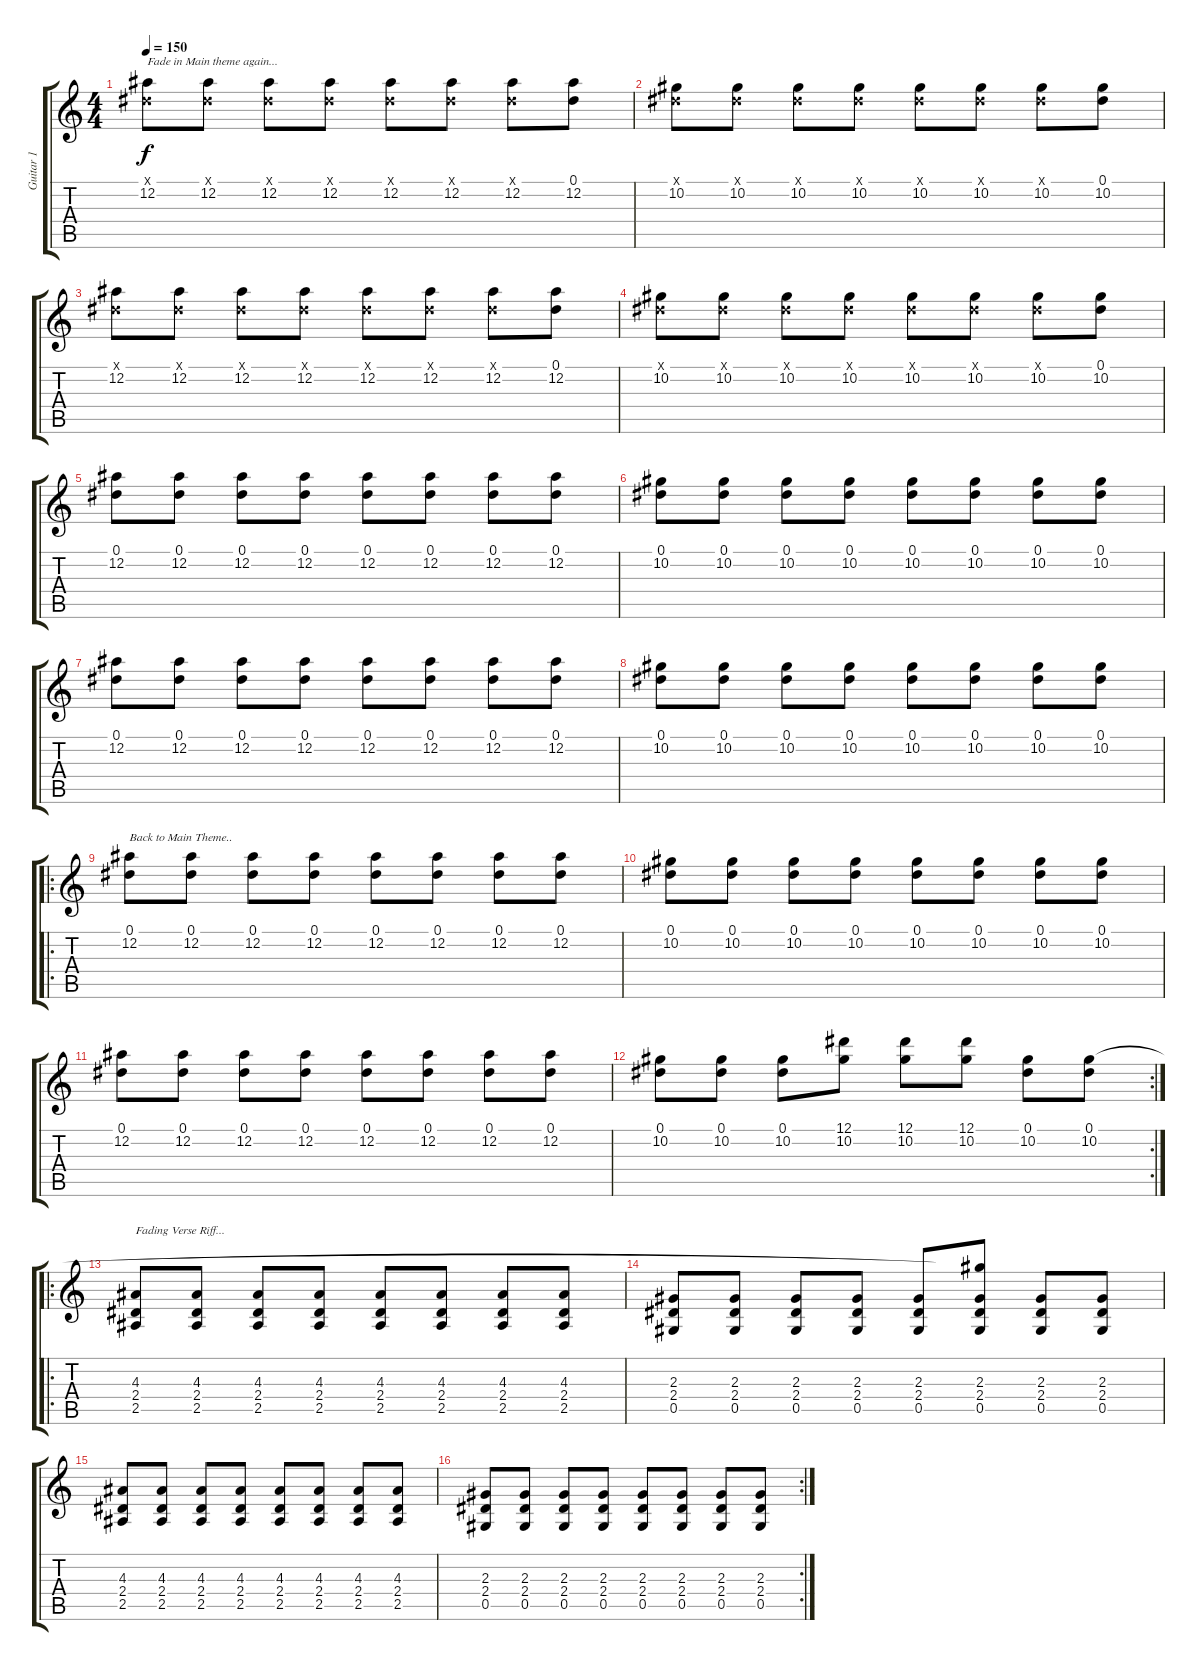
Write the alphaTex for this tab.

\track ("Guitar 1" "Guitar 1") {instrument distortionguitar}
\staff {score tabs}
\tuning (Eb4 Bb3 Gb3 Db3 Ab2 Eb2) {hide}
\ts (4 4)
\tempo 150
\clef g2
\ks c
(0.1{x} 12.2).8{txt "Fade in Main theme again..." dy f instrument distortionguitar} (0.1{x} 12.2).8 (0.1{x} 12.2).8 (0.1{x} 12.2).8 (0.1{x} 12.2).8 (0.1{x} 12.2).8 (0.1{x} 12.2).8 (0.1 12.2).8 |
(0.1{x} 10.2).8 (0.1{x} 10.2).8 (0.1{x} 10.2).8 (0.1{x} 10.2).8 (0.1{x} 10.2).8 (0.1{x} 10.2).8 (0.1{x} 10.2).8 (0.1 10.2).8 |
(0.1{x} 12.2).8 (0.1{x} 12.2).8 (0.1{x} 12.2).8 (0.1{x} 12.2).8 (0.1{x} 12.2).8 (0.1{x} 12.2).8 (0.1{x} 12.2).8 (0.1 12.2).8 |
(0.1{x} 10.2).8 (0.1{x} 10.2).8 (0.1{x} 10.2).8 (0.1{x} 10.2).8 (0.1{x} 10.2).8 (0.1{x} 10.2).8 (0.1{x} 10.2).8 (0.1 10.2).8 |
(0.1 12.2).8 (0.1 12.2).8 (0.1 12.2).8 (0.1 12.2).8 (0.1 12.2).8 (0.1 12.2).8 (0.1 12.2).8 (0.1 12.2).8 |
(0.1 10.2).8 (0.1 10.2).8 (0.1 10.2).8 (0.1 10.2).8 (0.1 10.2).8 (0.1 10.2).8 (0.1 10.2).8 (0.1 10.2).8 |
(0.1 12.2).8 (0.1 12.2).8 (0.1 12.2).8 (0.1 12.2).8 (0.1 12.2).8 (0.1 12.2).8 (0.1 12.2).8 (0.1 12.2).8 |
(0.1 10.2).8 (0.1 10.2).8 (0.1 10.2).8 (0.1 10.2).8 (0.1 10.2).8 (0.1 10.2).8 (0.1 10.2).8 (0.1 10.2).8 |
\ro
(0.1 12.2).8{txt "Back to Main Theme.."} (0.1 12.2).8 (0.1 12.2).8 (0.1 12.2).8 (0.1 12.2).8 (0.1 12.2).8 (0.1 12.2).8 (0.1 12.2).8 |
(0.1 10.2).8 (0.1 10.2).8 (0.1 10.2).8 (0.1 10.2).8 (0.1 10.2).8 (0.1 10.2).8 (0.1 10.2).8 (0.1 10.2).8 |
(0.1 12.2).8 (0.1 12.2).8 (0.1 12.2).8 (0.1 12.2).8 (0.1 12.2).8 (0.1 12.2).8 (0.1 12.2).8 (0.1 12.2).8 |
\rc 2
(0.1 10.2).8 (0.1 10.2).8 (0.1 10.2).8 (12.1 10.2).8 (12.1 10.2).8 (12.1 10.2).8 (0.1 10.2).8 (0.1 10.2).8 |
\ro
(4.3 2.4 2.5).8{txt "Fading Verse Riff..." volume 14 instrument electricguitarmuted} (4.3 2.4 2.5).8 (4.3 2.4 2.5).8 (4.3 2.4 2.5).8 (4.3 2.4 2.5).8 (4.3 2.4 2.5).8 (4.3 2.4 2.5).8 (4.3 2.4 2.5).8 |
(2.3 2.4 0.5).8 (2.3 2.4 0.5).8 (2.3 2.4 0.5).8 (2.3 2.4 0.5).8 (2.3 2.4 0.5).8 (10.2{t} 2.3 2.4 0.5).8 (2.3 2.4 0.5).8 (2.3 2.4 0.5).8 |
(4.3 2.4 2.5).8 (4.3 2.4 2.5).8 (4.3 2.4 2.5).8 (4.3 2.4 2.5).8 (4.3 2.4 2.5).8 (4.3 2.4 2.5).8 (4.3 2.4 2.5).8 (4.3 2.4 2.5).8 |
\rc 2
(2.3 2.4 0.5).8 (2.3 2.4 0.5).8 (2.3 2.4 0.5).8 (2.3 2.4 0.5).8 (2.3 2.4 0.5).8 (2.3 2.4 0.5).8 (2.3 2.4 0.5).8 (2.3 2.4 0.5).8
